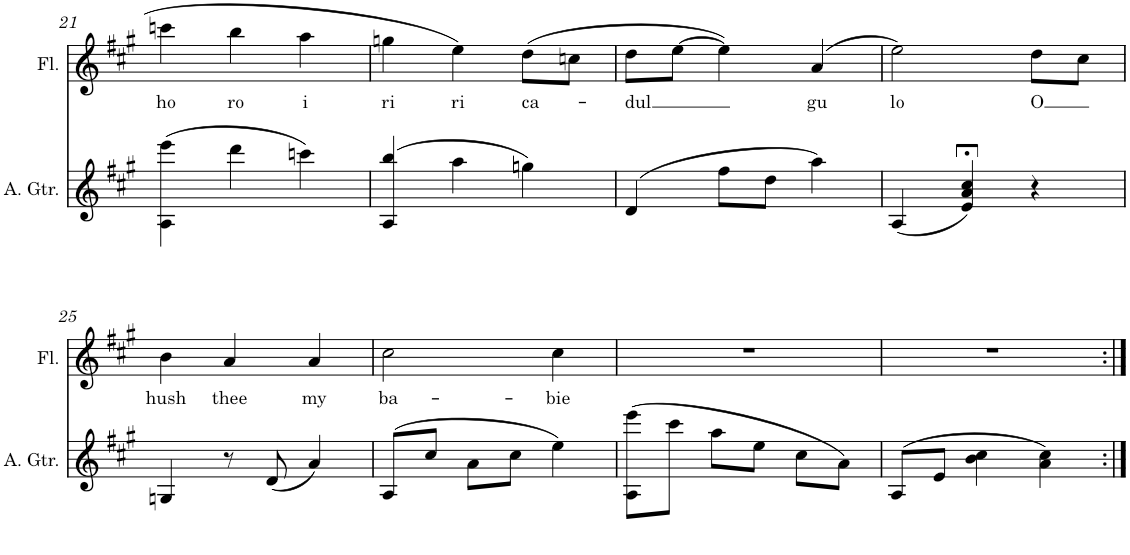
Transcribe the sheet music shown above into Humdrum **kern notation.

**kern	**kern	**text
*part2	*part1	*part1
*staff2	*staff1	*staff1
*I"Acoustic Guitar	*I"Flute	*
*I'A. Gtr.	*I'Fl.	*
!!LO:PB:g=z
*clefG2	*clefG2	*
*Trd7c12	*	*
*k[f#c#g#]	*k[f#c#g#]	*
*A:	*A:	*
*M3/4	*M3/4	*
=21	=21	=21
!	!	!LO:LY:b
(4A\ 4eee\	4cccn\	ho
!	!	!LO:LY:b
4ddd\	4bb\	ro
!	!	!LO:LY:b
4cccn\)	4aa\	i
=22	=22	=22
!	!	!LO:LY:b
(4A/ 4bb/	4ggn\	ri
!	!	!LO:LY:b
4aa\	4ee\	ri
!	!	!LO:LY:b
4ggn\)	(8dd\L	ca-
.	8ccn\J	.
=23	=23	=23
!	!	!LO:LY:b
(4d/	8dd\L	-dul
.	[8ee\J	.
8ff#\L	4ee\])	.
8dd\J	.	.
!	!	!LO:LY:b
4aa\)	(4a/	gu
=24	=24	=24
!	!	!LO:LY:b
(4A/	2ee\)	lo
4e/;< 4a/;< 4cc#/;<)	.	.
!	!	!LO:LY:b
4r	8dd\L	O
.	8cc#\J	.
!!LO:LB:g=z
=25	=25	=25
!	!	!LO:LY:b
4Gn/	4b\	hush
!	!	!LO:LY:b
8r	4a/	thee
(8d/	.	.
!	!	!LO:LY:b
4a/)	4a/	my
=26	=26	=26
!	!	!LO:LY:b
(8A/L	2cc#\	ba-
8cc#/J	.	.
8a\L	.	.
8cc#\J	.	.
!	!	!LO:LY:b
4ee\)	4cc#\	-bie
=27	=27	=27
(8A\ 8eee\L	2.r	.
8ccc#\J	.	.
8aa\L	.	.
8ee\J	.	.
8cc#\L	.	.
8a\J)	.	.
=28	=28	=28
(8A/L	2.r	.
8e/J	.	.
4b\ 4cc#\	.	.
4a\ 4cc#\)	.	.
=:|!	=:|!	=:|!
*-	*-	*-
